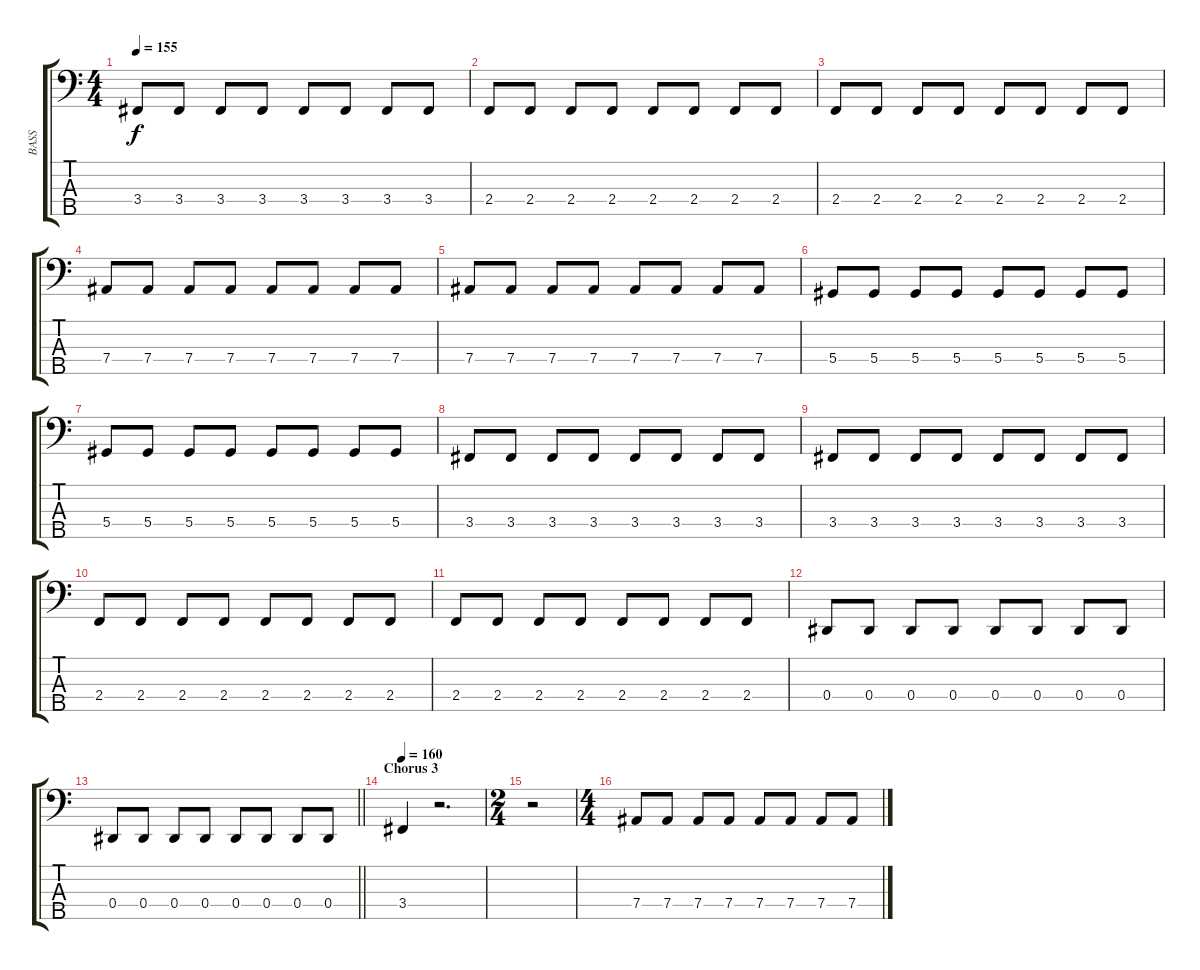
\track ("BASS" "BASS") {instrument electricbassfinger}
\staff {score tabs}
\tuning (Gb2 Db2 Ab1 Eb1 Bb0) {hide}
\ts (4 4)
\tempo 155
\clef f4
\ks c
3.4.8{dy f} 3.4.8 3.4.8 3.4.8 3.4.8 3.4.8 3.4.8 3.4.8 |
2.4.8 2.4.8 2.4.8 2.4.8 2.4.8 2.4.8 2.4.8 2.4.8 |
2.4.8 2.4.8 2.4.8 2.4.8 2.4.8 2.4.8 2.4.8 2.4.8 |
7.4.8 7.4.8 7.4.8 7.4.8 7.4.8 7.4.8 7.4.8 7.4.8 |
7.4.8 7.4.8 7.4.8 7.4.8 7.4.8 7.4.8 7.4.8 7.4.8 |
5.4.8 5.4.8 5.4.8 5.4.8 5.4.8 5.4.8 5.4.8 5.4.8 |
5.4.8 5.4.8 5.4.8 5.4.8 5.4.8 5.4.8 5.4.8 5.4.8 |
3.4.8 3.4.8 3.4.8 3.4.8 3.4.8 3.4.8 3.4.8 3.4.8 |
3.4.8 3.4.8 3.4.8 3.4.8 3.4.8 3.4.8 3.4.8 3.4.8 |
2.4.8 2.4.8 2.4.8 2.4.8 2.4.8 2.4.8 2.4.8 2.4.8 |
2.4.8 2.4.8 2.4.8 2.4.8 2.4.8 2.4.8 2.4.8 2.4.8 |
0.4.8 0.4.8 0.4.8 0.4.8 0.4.8 0.4.8 0.4.8 0.4.8 |
\barLineRight lightlight
0.4.8 0.4.8 0.4.8 0.4.8 0.4.8 0.4.8 0.4.8 0.4.8 |
\section ("" "Chorus 3")
\tempo 160
3.4.4 r.2{d} |
\ts (2 4)
r.2 |
\ts (4 4)
7.4.8 7.4.8 7.4.8 7.4.8 7.4.8 7.4.8 7.4.8 7.4.8
